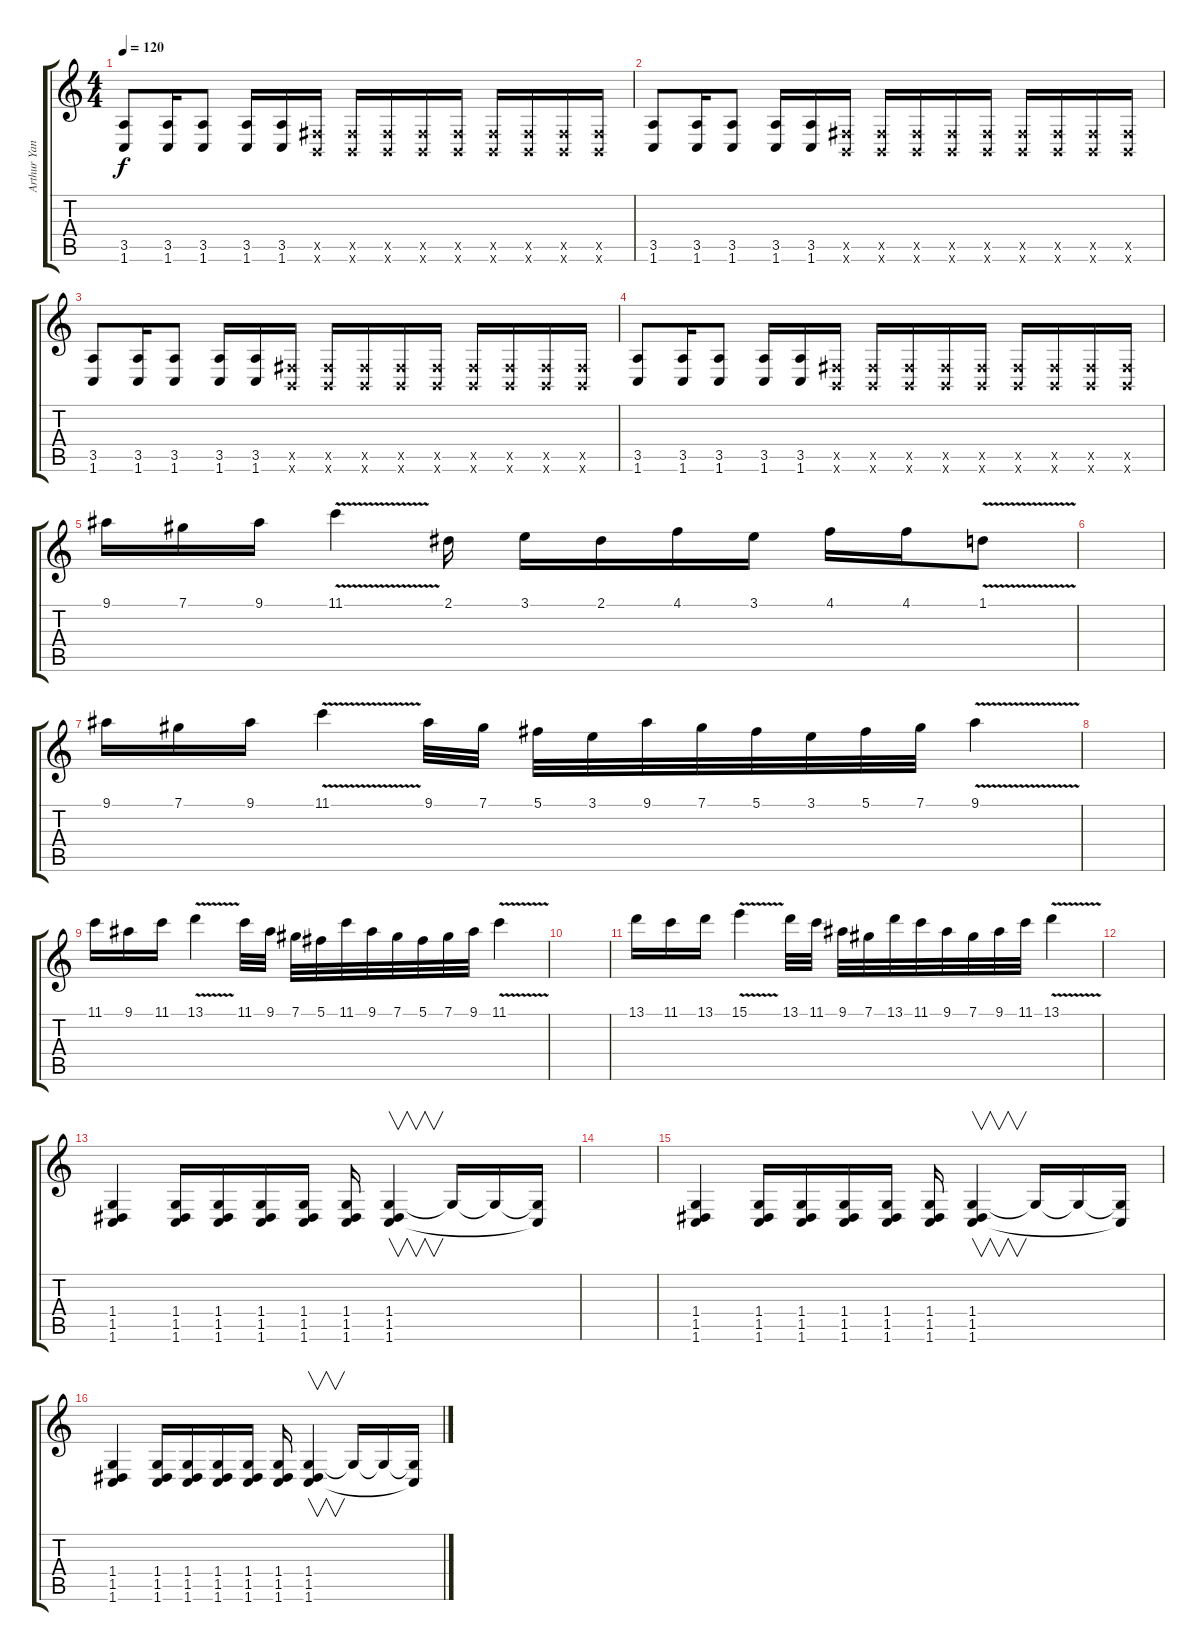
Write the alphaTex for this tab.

\track ("Arthur Yanthar" "Arthur Yan") {instrument overdrivenguitar}
\staff {score tabs}
\tuning (Db4 Ab3 E3 D2 Gb2 B1) {hide}
\ts (4 4)
\tempo 120
\clef g2
\ks c
(3.5 1.6).8{dy f} (3.5 1.6).16 (3.5 1.6).8 (3.5 1.6).16 (3.5 1.6).16 (0.5{x} 0.6{x}).16 (0.5{x} 0.6{x}).16 (0.5{x} 0.6{x}).16 (0.5{x} 0.6{x}).16 (0.5{x} 0.6{x}).16 (0.5{x} 0.6{x}).16 (0.5{x} 0.6{x}).16 (0.5{x} 0.6{x}).16 (0.5{x} 0.6{x}).16 |
(3.5 1.6).8 (3.5 1.6).16 (3.5 1.6).8 (3.5 1.6).16 (3.5 1.6).16 (0.5{x} 0.6{x}).16 (0.5{x} 0.6{x}).16 (0.5{x} 0.6{x}).16 (0.5{x} 0.6{x}).16 (0.5{x} 0.6{x}).16 (0.5{x} 0.6{x}).16 (0.5{x} 0.6{x}).16 (0.5{x} 0.6{x}).16 (0.5{x} 0.6{x}).16 |
(3.5 1.6).8 (3.5 1.6).16 (3.5 1.6).8 (3.5 1.6).16 (3.5 1.6).16 (0.5{x} 0.6{x}).16 (0.5{x} 0.6{x}).16 (0.5{x} 0.6{x}).16 (0.5{x} 0.6{x}).16 (0.5{x} 0.6{x}).16 (0.5{x} 0.6{x}).16 (0.5{x} 0.6{x}).16 (0.5{x} 0.6{x}).16 (0.5{x} 0.6{x}).16 |
(3.5 1.6).8 (3.5 1.6).16 (3.5 1.6).8 (3.5 1.6).16 (3.5 1.6).16 (0.5{x} 0.6{x}).16 (0.5{x} 0.6{x}).16 (0.5{x} 0.6{x}).16 (0.5{x} 0.6{x}).16 (0.5{x} 0.6{x}).16 (0.5{x} 0.6{x}).16 (0.5{x} 0.6{x}).16 (0.5{x} 0.6{x}).16 (0.5{x} 0.6{x}).16 |
9.1.16 7.1.16 9.1.16 11.1{v}.4 2.1.16 3.1.16 2.1.16 4.1.16 3.1.16 4.1.16 4.1.16 1.1{v}.8 |
|
9.1.16 7.1.16 9.1.16 11.1{v}.4 9.1.32 7.1.32 5.1.32 3.1.32 9.1.32 7.1.32 5.1.32 3.1.32 5.1.32 7.1.32 9.1{v}.4 |
|
11.1.16 9.1.16 11.1.16 13.1{v}.4 11.1.32 9.1.32 7.1.32 5.1.32 11.1.32 9.1.32 7.1.32 5.1.32 7.1.32 9.1.32 11.1{v}.4 |
|
13.1.16 11.1.16 13.1.16 15.1{v}.4 13.1.32 11.1.32 9.1.32 7.1.32 13.1.32 11.1.32 9.1.32 7.1.32 9.1.32 11.1.32 13.1{v}.4 |
|
(1.4 1.5 1.6).4 (1.4 1.5 1.6).16 (1.4 1.5 1.6).16 (1.4 1.5 1.6).16 (1.4 1.5 1.6).16 (1.4 1.5 1.6).16 (1.4 1.5 1.6).4{v} 1.5{t}.16 1.5{t}.16 (1.5{t} 1.6{t}).16 |
|
(1.4 1.5 1.6).4 (1.4 1.5 1.6).16 (1.4 1.5 1.6).16 (1.4 1.5 1.6).16 (1.4 1.5 1.6).16 (1.4 1.5 1.6).16 (1.4 1.5 1.6).4{v} 1.5{t}.16 1.5{t}.16 (1.5{t} 1.6{t}).16 |
(1.4 1.5 1.6).4 (1.4 1.5 1.6).16 (1.4 1.5 1.6).16 (1.4 1.5 1.6).16 (1.4 1.5 1.6).16 (1.4 1.5 1.6).16 (1.4 1.5 1.6).4{v} 1.5{t}.16 1.5{t}.16 (1.5{t} 1.6{t}).16
